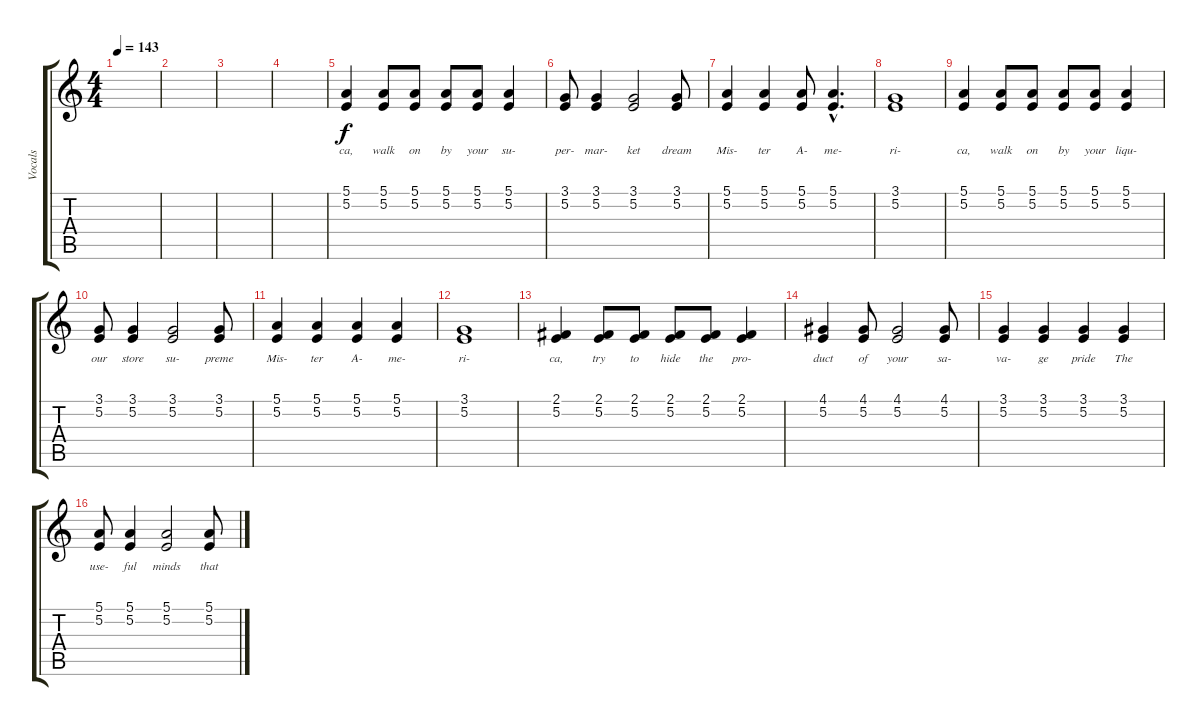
\track ("Vocals" "Vocals") {instrument vibraphone}
\staff {score tabs}
\tuning (E4 B3 G3 D3 A2 E2) {hide}
\ts (4 4)
\tempo 143
\clef g2
\ks c
|
|
|
|
(5.1 5.2).4{lyrics (0 "ca,") lyrics (1 "") lyrics (2 "") lyrics (3 "") lyrics (4 "")} (5.1 5.2).8{lyrics (0 "walk") lyrics (1 "") lyrics (2 "") lyrics (3 "") lyrics (4 "")} (5.1 5.2).8{lyrics (0 "on") lyrics (1 "") lyrics (2 "") lyrics (3 "") lyrics (4 "")} (5.1 5.2).8{lyrics (0 "by") lyrics (1 "") lyrics (2 "") lyrics (3 "") lyrics (4 "")} (5.1 5.2).8{lyrics (0 "your") lyrics (1 "") lyrics (2 "") lyrics (3 "") lyrics (4 "")} (5.1 5.2).4{lyrics (0 "su-") lyrics (1 "") lyrics (2 "") lyrics (3 "") lyrics (4 "")} |
(3.1 5.2).8{lyrics (0 "per-") lyrics (1 "") lyrics (2 "") lyrics (3 "") lyrics (4 "")} (3.1 5.2).4{lyrics (0 "mar-") lyrics (1 "") lyrics (2 "") lyrics (3 "") lyrics (4 "")} (3.1 5.2).2{lyrics (0 "ket") lyrics (1 "") lyrics (2 "") lyrics (3 "") lyrics (4 "")} (3.1 5.2).8{lyrics (0 "dream") lyrics (1 "") lyrics (2 "") lyrics (3 "") lyrics (4 "")} |
(5.1 5.2).4{lyrics (0 "Mis-") lyrics (1 "") lyrics (2 "") lyrics (3 "") lyrics (4 "")} (5.1 5.2).4{lyrics (0 "ter") lyrics (1 "") lyrics (2 "") lyrics (3 "") lyrics (4 "")} (5.1 5.2).8{lyrics (0 "A-") lyrics (1 "") lyrics (2 "") lyrics (3 "") lyrics (4 "")} (5.1{hac} 5.2{hac}).4{d lyrics (0 "me-") lyrics (1 "") lyrics (2 "") lyrics (3 "") lyrics (4 "")} |
(3.1 5.2).1{lyrics (0 "ri-") lyrics (1 "") lyrics (2 "") lyrics (3 "") lyrics (4 "")} |
(5.1 5.2).4{lyrics (0 "ca,") lyrics (1 "") lyrics (2 "") lyrics (3 "") lyrics (4 "")} (5.1 5.2).8{lyrics (0 "walk") lyrics (1 "") lyrics (2 "") lyrics (3 "") lyrics (4 "")} (5.1 5.2).8{lyrics (0 "on") lyrics (1 "") lyrics (2 "") lyrics (3 "") lyrics (4 "")} (5.1 5.2).8{lyrics (0 "by") lyrics (1 "") lyrics (2 "") lyrics (3 "") lyrics (4 "")} (5.1 5.2).8{lyrics (0 "your") lyrics (1 "") lyrics (2 "") lyrics (3 "") lyrics (4 "")} (5.1 5.2).4{lyrics (0 "liqu-") lyrics (1 "") lyrics (2 "") lyrics (3 "") lyrics (4 "")} |
(3.1 5.2).8{lyrics (0 "our") lyrics (1 "") lyrics (2 "") lyrics (3 "") lyrics (4 "")} (3.1 5.2).4{lyrics (0 "store") lyrics (1 "") lyrics (2 "") lyrics (3 "") lyrics (4 "")} (3.1 5.2).2{lyrics (0 "su-") lyrics (1 "") lyrics (2 "") lyrics (3 "") lyrics (4 "")} (3.1 5.2).8{lyrics (0 "preme") lyrics (1 "") lyrics (2 "") lyrics (3 "") lyrics (4 "")} |
(5.1 5.2).4{lyrics (0 "Mis-") lyrics (1 "") lyrics (2 "") lyrics (3 "") lyrics (4 "")} (5.1 5.2).4{lyrics (0 "ter") lyrics (1 "") lyrics (2 "") lyrics (3 "") lyrics (4 "")} (5.1 5.2).4{lyrics (0 "A-") lyrics (1 "") lyrics (2 "") lyrics (3 "") lyrics (4 "")} (5.1 5.2).4{lyrics (0 "me-") lyrics (1 "") lyrics (2 "") lyrics (3 "") lyrics (4 "")} |
(3.1 5.2).1{lyrics (0 "ri-") lyrics (1 "") lyrics (2 "") lyrics (3 "") lyrics (4 "")} |
(2.1 5.2).4{lyrics (0 "ca,") lyrics (1 "") lyrics (2 "") lyrics (3 "") lyrics (4 "")} (2.1 5.2).8{lyrics (0 "try") lyrics (1 "") lyrics (2 "") lyrics (3 "") lyrics (4 "")} (2.1 5.2).8{lyrics (0 "to") lyrics (1 "") lyrics (2 "") lyrics (3 "") lyrics (4 "")} (2.1 5.2).8{lyrics (0 "hide") lyrics (1 "") lyrics (2 "") lyrics (3 "") lyrics (4 "")} (2.1 5.2).8{lyrics (0 "the") lyrics (1 "") lyrics (2 "") lyrics (3 "") lyrics (4 "")} (2.1 5.2).4{lyrics (0 "pro-") lyrics (1 "") lyrics (2 "") lyrics (3 "") lyrics (4 "")} |
(4.1 5.2).4{lyrics (0 "duct") lyrics (1 "") lyrics (2 "") lyrics (3 "") lyrics (4 "")} (4.1 5.2).8{lyrics (0 "of") lyrics (1 "") lyrics (2 "") lyrics (3 "") lyrics (4 "")} (4.1 5.2).2{lyrics (0 "your") lyrics (1 "") lyrics (2 "") lyrics (3 "") lyrics (4 "")} (4.1 5.2).8{lyrics (0 "sa-") lyrics (1 "") lyrics (2 "") lyrics (3 "") lyrics (4 "")} |
(3.1 5.2).4{lyrics (0 "va-") lyrics (1 "") lyrics (2 "") lyrics (3 "") lyrics (4 "")} (3.1 5.2).4{lyrics (0 "ge") lyrics (1 "") lyrics (2 "") lyrics (3 "") lyrics (4 "")} (3.1 5.2).4{lyrics (0 "pride") lyrics (1 "") lyrics (2 "") lyrics (3 "") lyrics (4 "")} (3.1 5.2).4{lyrics (0 "The") lyrics (1 "") lyrics (2 "") lyrics (3 "") lyrics (4 "")} |
(5.1 5.2).8{lyrics (0 "use-") lyrics (1 "") lyrics (2 "") lyrics (3 "") lyrics (4 "")} (5.1 5.2).4{lyrics (0 "ful") lyrics (1 "") lyrics (2 "") lyrics (3 "") lyrics (4 "")} (5.1 5.2).2{lyrics (0 "minds") lyrics (1 "") lyrics (2 "") lyrics (3 "") lyrics (4 "")} (5.1 5.2).8{lyrics (0 "that") lyrics (1 "") lyrics (2 "") lyrics (3 "") lyrics (4 "")}
